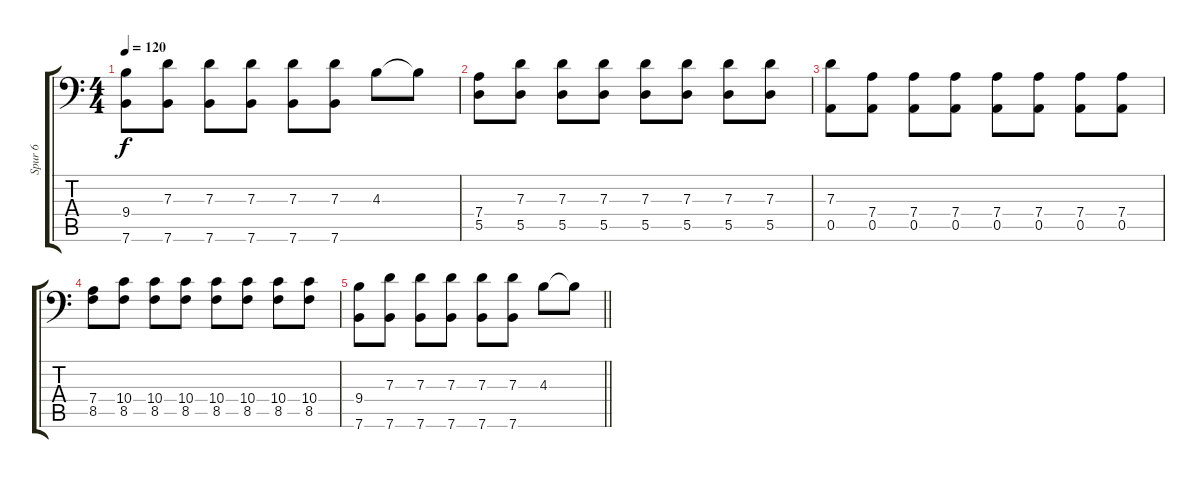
\track ("Spur 6" "Spur 6") {instrument electricbassfinger}
\staff {score tabs}
\tuning (E3 B2 G2 D2 A1 E1) {hide}
\ts (4 4)
\tempo 120
\clef f4
\ks c
(9.4 7.6).8{dy f} (7.3 7.6).8 (7.3 7.6).8 (7.3 7.6).8 (7.3 7.6).8 (7.3 7.6).8 4.3.8 4.3{t}.8 |
(7.4 5.5).8 (7.3 5.5).8 (7.3 5.5).8 (7.3 5.5).8 (7.3 5.5).8 (7.3 5.5).8 (7.3 5.5).8 (7.3 5.5).8 |
(7.3 0.5).8 (7.4 0.5).8 (7.4 0.5).8 (7.4 0.5).8 (7.4 0.5).8 (7.4 0.5).8 (7.4 0.5).8 (7.4 0.5).8 |
(7.4 8.5).8 (10.4 8.5).8 (10.4 8.5).8 (10.4 8.5).8 (10.4 8.5).8 (10.4 8.5).8 (10.4 8.5).8 (10.4 8.5).8 |
\barLineRight lightlight
(9.4 7.6).8 (7.3 7.6).8 (7.3 7.6).8 (7.3 7.6).8 (7.3 7.6).8 (7.3 7.6).8 4.3.8 4.3{t}.8
